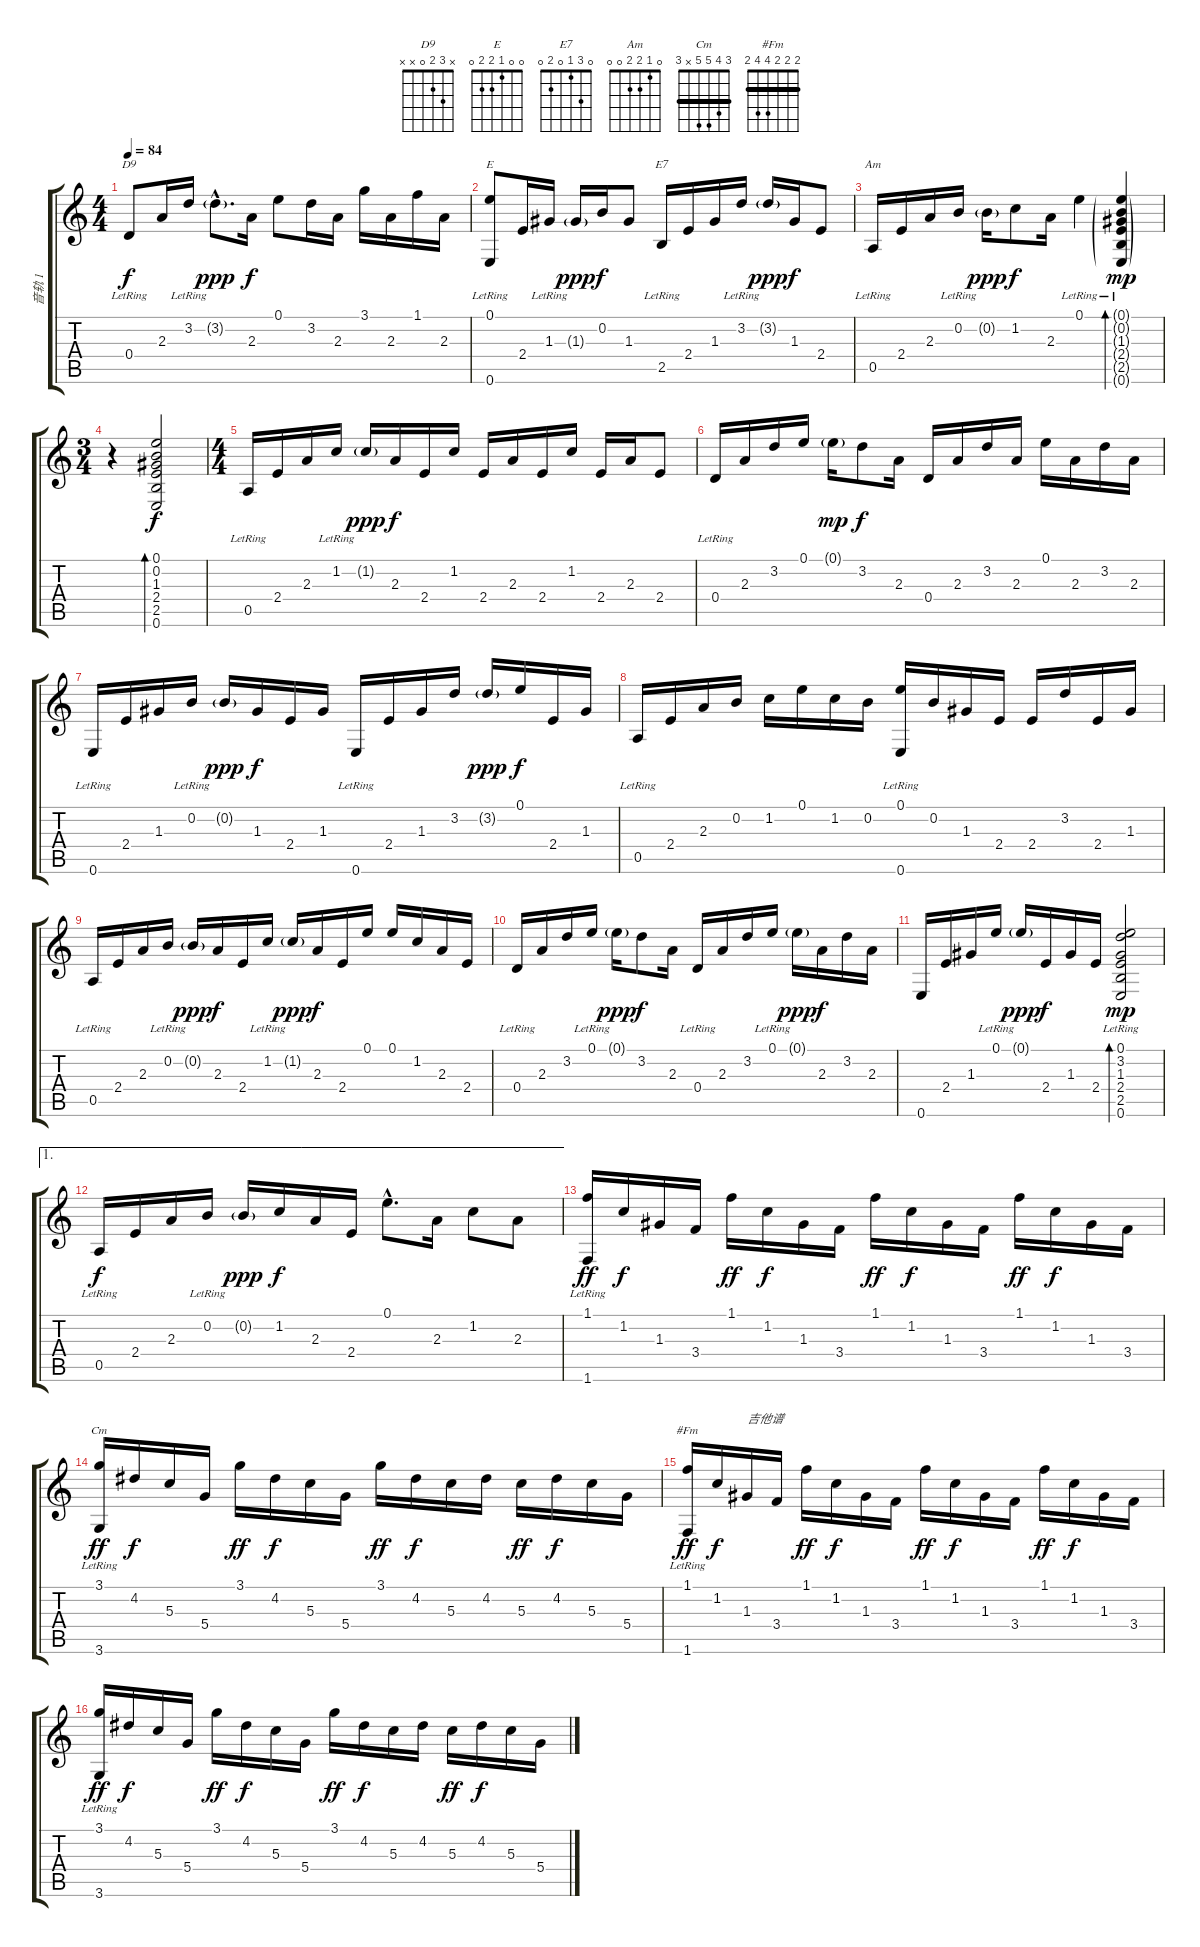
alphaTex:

\track ("音轨 1" "音轨 1") {instrument electricguitarjazz}
\staff {score tabs}
\tuning (E4 B3 G3 D3 A2 E2) {hide}
\chord ("D9" x 3 2 0 x x)
\chord ("E" 0 0 1 2 2 0)
\chord ("E7" 0 3 1 0 2 0)
\chord ("Am" 0 1 2 2 0 0)
\chord ("Cm" 3 4 5 5 x 3) {barre 3}
\chord ("#Fm" 2 2 2 4 4 2) {barre 2}
\ts (4 4)
\tempo 84
\clef g2
\ks c
0.4{lr}.8{ch "D9" dy f} 2.3.16 3.2{lr}.16 3.2{g hac}.8{d dy ppp} 2.3.16{dy f} 0.1.8 3.2.16 2.3.16 3.1.16 2.3.16 1.1.16 2.3.16 |
(0.1{lr} 0.6{lr}).8{ch "E"} 2.4.16 1.3{lr}.16 1.3{g}.16{dy ppp} 0.2.16{dy f} 1.3.8 2.5{lr}.16{ch "E7"} 2.4.16 1.3.16 3.2{lr}.16 3.2{g}.16{dy ppp} 1.3.16{dy f} 2.4.8 |
0.5{lr}.16{ch "Am"} 2.4.16 2.3.16 0.2{lr}.16 0.2{g}.16{dy ppp} 1.2.8{dy f} 2.3.16 0.1{lr}.4 (0.1{g lr} 0.2{g lr} 1.3{g lr} 2.4{g lr} 2.5{g lr} 0.6{g lr}).4{bd 240 dy mp} |
\ts (3 4)
r.4 (0.1 0.2 1.3 2.4 2.5 0.6).2{bd 240 dy f} |
\ts (4 4)
0.5{lr}.16 2.4.16 2.3.16 1.2{lr}.16 1.2{g}.16{dy ppp} 2.3.16{dy f} 2.4.16 1.2.16 2.4.16 2.3.16 2.4.16 1.2.16 2.4.16 2.3.16 2.4.8 |
0.4{lr}.16 2.3.16 3.2.16 0.1.16 0.1{g}.16{dy mp} 3.2.8{dy f} 2.3.16 0.4.16 2.3.16 3.2.16 2.3.16 0.1.16 2.3.16 3.2.16 2.3.16 |
0.6{lr}.16 2.4.16 1.3.16 0.2{lr}.16 0.2{g}.16{dy ppp} 1.3.16{dy f} 2.4.16 1.3.16 0.6{lr}.16 2.4.16 1.3.16 3.2.16 3.2{g}.16{dy ppp} 0.1.16{dy f} 2.4.16 1.3.16 |
0.5{lr}.16 2.4.16 2.3.16 0.2.16 1.2.16 0.1.16 1.2.16 0.2.16 (0.1{lr} 0.6{lr}).16 0.2.16 1.3.16 2.4.16 2.4.16 3.2.16 2.4.16 1.3.16 |
0.5{lr}.16 2.4.16 2.3.16 0.2{lr}.16 0.2{g}.16{dy ppp} 2.3.16{dy f} 2.4.16 1.2{lr}.16 1.2{g}.16{dy ppp} 2.3.16{dy f} 2.4.16 0.1.16 0.1.16 1.2.16 2.3.16 2.4.16 |
0.4{lr}.16 2.3.16 3.2.16 0.1{lr}.16 0.1{g}.16{dy ppp} 3.2.8{dy f} 2.3.16 0.4{lr}.16 2.3.16 3.2.16 0.1{lr}.16 0.1{g}.16{dy ppp} 2.3.16{dy f} 3.2.16 2.3.16 |
0.6.16 2.4.16 1.3.16 0.1{lr}.16 0.1{g}.16{dy ppp} 2.4.16{dy f} 1.3.16 2.4.16 (0.1{lr} 3.2{lr} 1.3{lr} 2.4{lr} 2.5{lr} 0.6{lr}).2{bd 240 dy mp} |
\ae 1
0.5{lr}.16{dy f} 2.4.16 2.3.16 0.2{lr}.16 0.2{g}.16{dy ppp} 1.2.16{dy f} 2.3.16 2.4.16 0.1{hac}.8{d} 2.3.16 1.2.8 2.3.8 |
(1.1{lr} 1.6{lr}).16{dy ff} 1.2.16{dy f} 1.3.16 3.4.16 1.1.16{dy ff} 1.2.16{dy f} 1.3.16 3.4.16 1.1.16{dy ff} 1.2.16{dy f} 1.3.16 3.4.16 1.1.16{dy ff} 1.2.16{dy f} 1.3.16 3.4.16 |
(3.1{lr} 3.6{lr}).16{ch "Cm" dy ff} 4.2.16{dy f} 5.3.16 5.4.16 3.1.16{dy ff} 4.2.16{dy f} 5.3.16 5.4.16 3.1.16{dy ff} 4.2.16{dy f} 5.3.16 4.2.16 5.3.16{dy ff} 4.2.16{dy f} 5.3.16 5.4.16 |
(1.1{lr} 1.6{lr}).16{ch "#Fm" dy ff} 1.2.16{dy f} 1.3.16{txt "吉他谱"} 3.4.16 1.1.16{dy ff} 1.2.16{dy f} 1.3.16 3.4.16 1.1.16{dy ff} 1.2.16{dy f} 1.3.16 3.4.16 1.1.16{dy ff} 1.2.16{dy f} 1.3.16 3.4.16 |
(3.1{lr} 3.6{lr}).16{dy ff} 4.2.16{dy f} 5.3.16 5.4.16 3.1.16{dy ff} 4.2.16{dy f} 5.3.16 5.4.16 3.1.16{dy ff} 4.2.16{dy f} 5.3.16 4.2.16 5.3.16{dy ff} 4.2.16{dy f} 5.3.16 5.4.16
